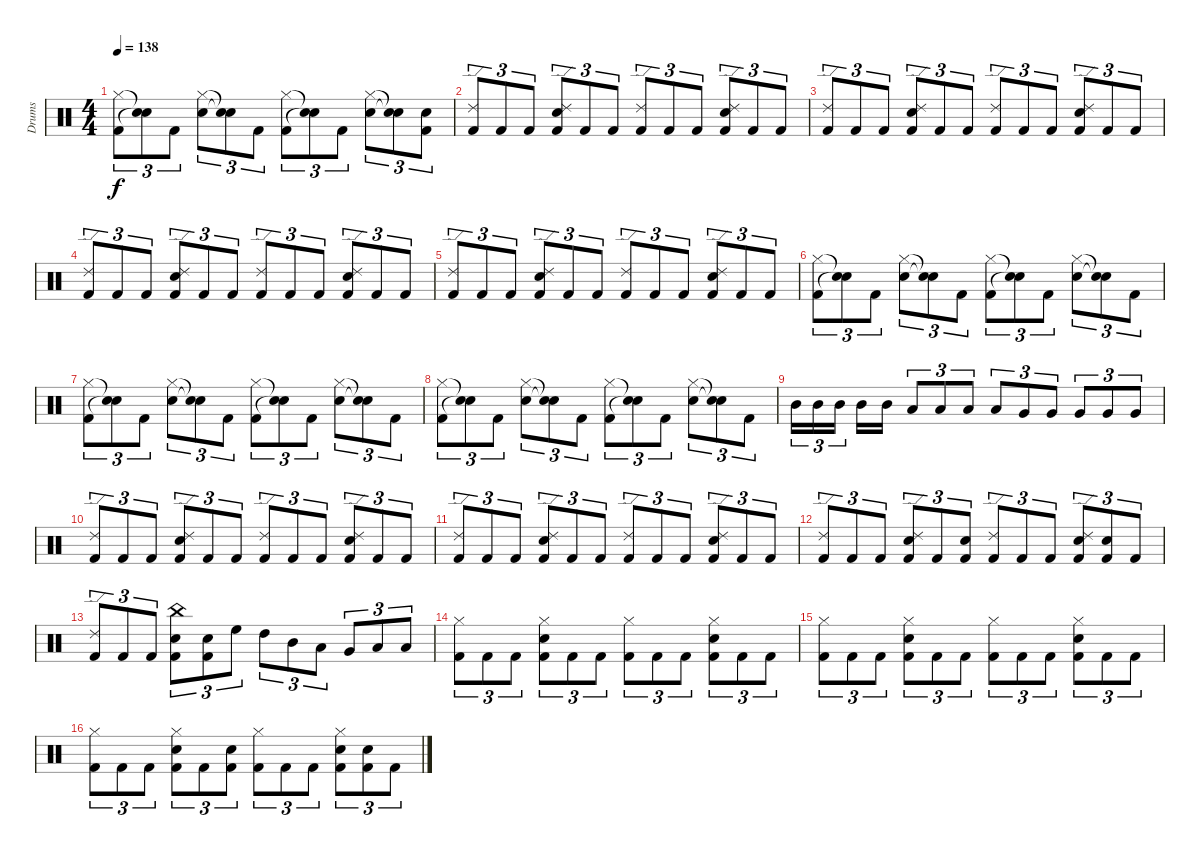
\track ("Drums" "Drums") {instrument percussion}
\staff {score}
\articulation defaults
\ts (4 4)
\tempo 138
\clef neutral
\ks c
("Hi-Hat (closed)" "Kick (hit) 2").8{tu (3 2) dy f} ("Snare (hit)"{t} "Snare (hit)"{t}).8{tu (3 2)} "Kick (hit) 2".8{tu (3 2)} ("Hi-Hat (closed)" "Snare (hit) 2").8{tu (3 2)} ("Snare (hit)"{t} "Snare (hit)"{t}).8{tu (3 2)} "Kick (hit) 2".8{tu (3 2)} ("Hi-Hat (closed)" "Kick (hit) 2").8{tu (3 2)} ("Snare (hit)"{t} "Snare (hit)"{t}).8{tu (3 2)} "Kick (hit) 2".8{tu (3 2)} ("Hi-Hat (closed)" "Snare (hit) 2").8{tu (3 2)} ("Snare (hit)"{t} "Snare (hit)"{t}).8{tu (3 2)} ("Snare (hit) 2" "Kick (hit) 2").8{tu (3 2)} |
("Ride (edge) 2" "Kick (hit) 2").8{tu (3 2)} "Kick (hit) 2".8{tu (3 2)} "Kick (hit) 2".8{tu (3 2)} ("Ride (edge) 2" "Snare (hit) 2" "Kick (hit) 2").8{tu (3 2)} "Kick (hit) 2".8{tu (3 2)} "Kick (hit) 2".8{tu (3 2)} ("Ride (edge) 2" "Kick (hit) 2").8{tu (3 2)} "Kick (hit) 2".8{tu (3 2)} "Kick (hit) 2".8{tu (3 2)} ("Ride (edge) 2" "Snare (hit) 2" "Kick (hit) 2").8{tu (3 2)} "Kick (hit) 2".8{tu (3 2)} "Kick (hit) 2".8{tu (3 2)} |
("Ride (edge) 2" "Kick (hit) 2").8{tu (3 2)} "Kick (hit) 2".8{tu (3 2)} "Kick (hit) 2".8{tu (3 2)} ("Ride (edge) 2" "Snare (hit) 2" "Kick (hit) 2").8{tu (3 2)} "Kick (hit) 2".8{tu (3 2)} "Kick (hit) 2".8{tu (3 2)} ("Ride (edge) 2" "Kick (hit) 2").8{tu (3 2)} "Kick (hit) 2".8{tu (3 2)} "Kick (hit) 2".8{tu (3 2)} ("Ride (edge) 2" "Snare (hit) 2" "Kick (hit) 2").8{tu (3 2)} "Kick (hit) 2".8{tu (3 2)} "Kick (hit) 2".8{tu (3 2)} |
("Ride (edge) 2" "Kick (hit) 2").8{tu (3 2)} "Kick (hit) 2".8{tu (3 2)} "Kick (hit) 2".8{tu (3 2)} ("Ride (edge) 2" "Snare (hit) 2" "Kick (hit) 2").8{tu (3 2)} "Kick (hit) 2".8{tu (3 2)} "Kick (hit) 2".8{tu (3 2)} ("Ride (edge) 2" "Kick (hit) 2").8{tu (3 2)} "Kick (hit) 2".8{tu (3 2)} "Kick (hit) 2".8{tu (3 2)} ("Ride (edge) 2" "Snare (hit) 2" "Kick (hit) 2").8{tu (3 2)} "Kick (hit) 2".8{tu (3 2)} "Kick (hit) 2".8{tu (3 2)} |
("Ride (edge) 2" "Kick (hit) 2").8{tu (3 2)} "Kick (hit) 2".8{tu (3 2)} "Kick (hit) 2".8{tu (3 2)} ("Ride (edge) 2" "Snare (hit) 2" "Kick (hit) 2").8{tu (3 2)} "Kick (hit) 2".8{tu (3 2)} "Kick (hit) 2".8{tu (3 2)} ("Ride (edge) 2" "Kick (hit) 2").8{tu (3 2)} "Kick (hit) 2".8{tu (3 2)} "Kick (hit) 2".8{tu (3 2)} ("Ride (edge) 2" "Snare (hit) 2" "Kick (hit) 2").8{tu (3 2)} "Kick (hit) 2".8{tu (3 2)} "Kick (hit) 2".8{tu (3 2)} |
("Hi-Hat (closed)" "Kick (hit) 2").8{tu (3 2)} ("Snare (hit)"{t} "Snare (hit)"{t}).8{tu (3 2)} "Kick (hit) 2".8{tu (3 2)} ("Hi-Hat (closed)" "Snare (hit) 2").8{tu (3 2)} ("Snare (hit)"{t} "Snare (hit)"{t}).8{tu (3 2)} "Kick (hit) 2".8{tu (3 2)} ("Hi-Hat (closed)" "Kick (hit) 2").8{tu (3 2)} ("Snare (hit)"{t} "Snare (hit)"{t}).8{tu (3 2)} "Kick (hit) 2".8{tu (3 2)} ("Hi-Hat (closed)" "Snare (hit) 2").8{tu (3 2)} ("Snare (hit)"{t} "Snare (hit)"{t}).8{tu (3 2)} "Kick (hit) 2".8{tu (3 2)} |
("Hi-Hat (closed)" "Kick (hit) 2").8{tu (3 2)} ("Snare (hit)"{t} "Snare (hit)"{t}).8{tu (3 2)} "Kick (hit) 2".8{tu (3 2)} ("Hi-Hat (closed)" "Snare (hit) 2").8{tu (3 2)} ("Snare (hit)"{t} "Snare (hit)"{t}).8{tu (3 2)} "Kick (hit) 2".8{tu (3 2)} ("Hi-Hat (closed)" "Kick (hit) 2").8{tu (3 2)} ("Snare (hit)"{t} "Snare (hit)"{t}).8{tu (3 2)} "Kick (hit) 2".8{tu (3 2)} ("Hi-Hat (closed)" "Snare (hit) 2").8{tu (3 2)} ("Snare (hit)"{t} "Snare (hit)"{t}).8{tu (3 2)} "Kick (hit) 2".8{tu (3 2)} |
("Hi-Hat (closed)" "Kick (hit) 2").8{tu (3 2)} ("Snare (hit)"{t} "Snare (hit)"{t}).8{tu (3 2)} "Kick (hit) 2".8{tu (3 2)} ("Hi-Hat (closed)" "Snare (hit) 2").8{tu (3 2)} ("Snare (hit)"{t} "Snare (hit)"{t}).8{tu (3 2)} "Kick (hit) 2".8{tu (3 2)} ("Hi-Hat (closed)" "Kick (hit) 2").8{tu (3 2)} ("Snare (hit)"{t} "Snare (hit)"{t}).8{tu (3 2)} "Kick (hit) 2".8{tu (3 2)} ("Hi-Hat (closed)" "Snare (hit) 2").8{tu (3 2)} ("Snare (hit)"{t} "Snare (hit)"{t}).8{tu (3 2)} "Kick (hit) 2".8{tu (3 2)} |
"Mid Tom (hit)".16{tu (3 2)} "Mid Tom (hit)".16{tu (3 2)} "Mid Tom (hit)".16{tu (3 2)} "Mid Tom (hit)".16 "Mid Tom (hit)".16 "Low Tom (hit)".8{tu (3 2)} "Low Tom (hit)".8{tu (3 2)} "Low Tom (hit)".8{tu (3 2)} "Low Tom (hit)".8{tu (3 2)} "Very Low Tom (hit)".8{tu (3 2)} "Very Low Tom (hit)".8{tu (3 2)} "Very Low Tom (hit)".8{tu (3 2)} "Very Low Tom (hit)".8{tu (3 2)} "Very Low Tom (hit)".8{tu (3 2)} |
("Ride (edge) 2" "Kick (hit) 2").8{tu (3 2)} "Kick (hit) 2".8{tu (3 2)} "Kick (hit) 2".8{tu (3 2)} ("Ride (edge) 2" "Snare (hit) 2" "Kick (hit) 2").8{tu (3 2)} "Kick (hit) 2".8{tu (3 2)} "Kick (hit) 2".8{tu (3 2)} ("Ride (edge) 2" "Kick (hit) 2").8{tu (3 2)} "Kick (hit) 2".8{tu (3 2)} "Kick (hit) 2".8{tu (3 2)} ("Ride (edge) 2" "Snare (hit) 2" "Kick (hit) 2").8{tu (3 2)} "Kick (hit) 2".8{tu (3 2)} "Kick (hit) 2".8{tu (3 2)} |
("Ride (edge) 2" "Kick (hit) 2").8{tu (3 2)} "Kick (hit) 2".8{tu (3 2)} "Kick (hit) 2".8{tu (3 2)} ("Ride (edge) 2" "Snare (hit) 2" "Kick (hit) 2").8{tu (3 2)} "Kick (hit) 2".8{tu (3 2)} "Kick (hit) 2".8{tu (3 2)} ("Ride (edge) 2" "Kick (hit) 2").8{tu (3 2)} "Kick (hit) 2".8{tu (3 2)} "Kick (hit) 2".8{tu (3 2)} ("Ride (edge) 2" "Snare (hit) 2" "Kick (hit) 2").8{tu (3 2)} "Kick (hit) 2".8{tu (3 2)} "Kick (hit) 2".8{tu (3 2)} |
("Ride (edge) 2" "Kick (hit) 2").8{tu (3 2)} "Kick (hit) 2".8{tu (3 2)} "Kick (hit) 2".8{tu (3 2)} ("Ride (edge) 2" "Snare (hit) 2" "Kick (hit) 2").8{tu (3 2)} "Kick (hit) 2".8{tu (3 2)} ("Snare (hit) 2" "Kick (hit) 2").8{tu (3 2)} ("Ride (edge) 2" "Kick (hit) 2").8{tu (3 2)} "Kick (hit) 2".8{tu (3 2)} "Kick (hit) 2".8{tu (3 2)} ("Ride (edge) 2" "Snare (hit) 2" "Kick (hit) 2").8{tu (3 2)} ("Snare (hit) 2" "Kick (hit) 2").8{tu (3 2)} "Kick (hit) 2".8{tu (3 2)} |
("Ride (edge) 2" "Kick (hit) 2").8{tu (3 2)} "Kick (hit) 2".8{tu (3 2)} "Kick (hit) 2".8{tu (3 2)} ("China (hit)" "Snare (hit) 2" "Kick (hit) 2").8{tu (3 2)} ("Snare (hit) 2" "Kick (hit) 2").8{tu (3 2)} "High Floor Tom (hit)".8{tu (3 2)} "High Tom (hit)".8{tu (3 2)} "Mid Tom (hit)".8{tu (3 2)} "Low Tom (hit)".8{tu (3 2)} "Very Low Tom (hit)".8{tu (3 2)} "Low Floor Tom (hit)".8{tu (3 2)} "Low Floor Tom (hit)".8{tu (3 2)} |
("Hi-Hat (closed)" "Kick (hit) 2").8{tu (3 2)} "Kick (hit) 2".8{tu (3 2)} "Kick (hit) 2".8{tu (3 2)} ("Hi-Hat (closed)" "Snare (hit) 2" "Kick (hit) 2").8{tu (3 2)} "Kick (hit) 2".8{tu (3 2)} "Kick (hit) 2".8{tu (3 2)} ("Hi-Hat (closed)" "Kick (hit) 2").8{tu (3 2)} "Kick (hit) 2".8{tu (3 2)} "Kick (hit) 2".8{tu (3 2)} ("Hi-Hat (closed)" "Snare (hit) 2" "Kick (hit) 2").8{tu (3 2)} "Kick (hit) 2".8{tu (3 2)} "Kick (hit) 2".8{tu (3 2)} |
("Hi-Hat (closed)" "Kick (hit) 2").8{tu (3 2)} "Kick (hit) 2".8{tu (3 2)} "Kick (hit) 2".8{tu (3 2)} ("Hi-Hat (closed)" "Snare (hit) 2" "Kick (hit) 2").8{tu (3 2)} "Kick (hit) 2".8{tu (3 2)} "Kick (hit) 2".8{tu (3 2)} ("Hi-Hat (closed)" "Kick (hit) 2").8{tu (3 2)} "Kick (hit) 2".8{tu (3 2)} "Kick (hit) 2".8{tu (3 2)} ("Hi-Hat (closed)" "Snare (hit) 2" "Kick (hit) 2").8{tu (3 2)} "Kick (hit) 2".8{tu (3 2)} "Kick (hit) 2".8{tu (3 2)} |
("Hi-Hat (closed)" "Kick (hit) 2").8{tu (3 2)} "Kick (hit) 2".8{tu (3 2)} "Kick (hit) 2".8{tu (3 2)} ("Hi-Hat (closed)" "Snare (hit) 2" "Kick (hit) 2").8{tu (3 2)} "Kick (hit) 2".8{tu (3 2)} ("Snare (hit) 2" "Kick (hit) 2").8{tu (3 2)} ("Hi-Hat (closed)" "Kick (hit) 2").8{tu (3 2)} "Kick (hit) 2".8{tu (3 2)} "Kick (hit) 2".8{tu (3 2)} ("Hi-Hat (closed)" "Snare (hit) 2" "Kick (hit) 2").8{tu (3 2)} ("Snare (hit) 2" "Kick (hit) 2").8{tu (3 2)} "Kick (hit) 2".8{tu (3 2)}
